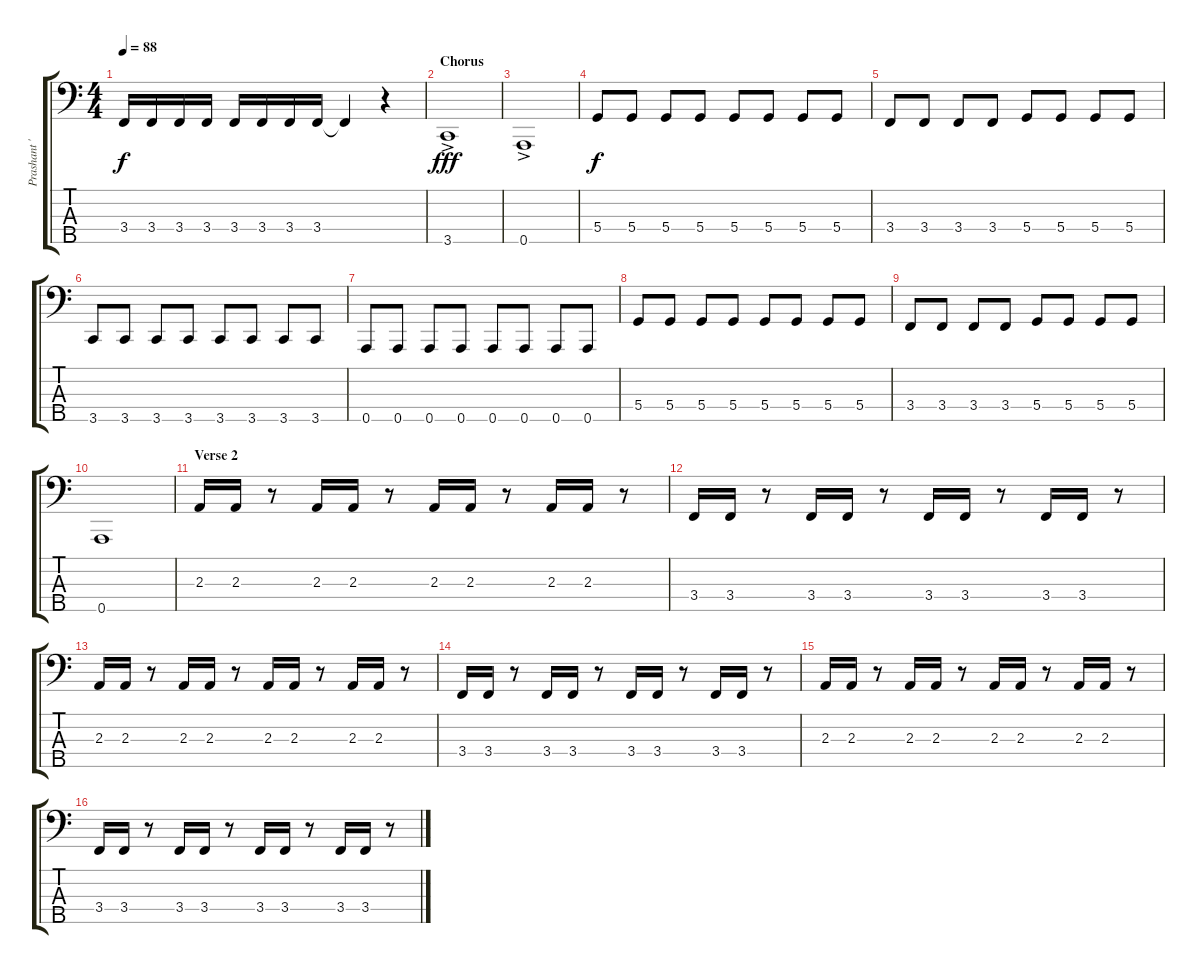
\track ("Prashant 'Baz' Raju " "Prashant '") {instrument electricbassfinger}
\staff {score tabs}
\tuning (F2 C2 G1 D1 A0) {hide}
\ts (4 4)
\tempo 88
\clef f4
\ks c
3.4.16{dy f} 3.4.16 3.4.16 3.4.16 3.4.16 3.4.16 3.4.16 3.4.16 3.4{t}.4 r.4 |
\section ("" "Chorus")
3.5{ac}.1{dy fff} |
0.5{ac}.1 |
5.4.8{dy f} 5.4.8 5.4.8 5.4.8 5.4.8 5.4.8 5.4.8 5.4.8 |
3.4.8 3.4.8 3.4.8 3.4.8 5.4.8 5.4.8 5.4.8 5.4.8 |
3.5.8 3.5.8 3.5.8 3.5.8 3.5.8 3.5.8 3.5.8 3.5.8 |
0.5.8 0.5.8 0.5.8 0.5.8 0.5.8 0.5.8 0.5.8 0.5.8 |
5.4.8 5.4.8 5.4.8 5.4.8 5.4.8 5.4.8 5.4.8 5.4.8 |
3.4.8 3.4.8 3.4.8 3.4.8 5.4.8 5.4.8 5.4.8 5.4.8 |
0.5.1 |
\section ("" "Verse 2")
2.3.16 2.3.16 r.8 2.3.16 2.3.16 r.8 2.3.16 2.3.16 r.8 2.3.16 2.3.16 r.8 |
3.4.16 3.4.16 r.8 3.4.16 3.4.16 r.8 3.4.16 3.4.16 r.8 3.4.16 3.4.16 r.8 |
2.3.16 2.3.16 r.8 2.3.16 2.3.16 r.8 2.3.16 2.3.16 r.8 2.3.16 2.3.16 r.8 |
3.4.16 3.4.16 r.8 3.4.16 3.4.16 r.8 3.4.16 3.4.16 r.8 3.4.16 3.4.16 r.8 |
2.3.16 2.3.16 r.8 2.3.16 2.3.16 r.8 2.3.16 2.3.16 r.8 2.3.16 2.3.16 r.8 |
3.4.16 3.4.16 r.8 3.4.16 3.4.16 r.8 3.4.16 3.4.16 r.8 3.4.16 3.4.16 r.8
